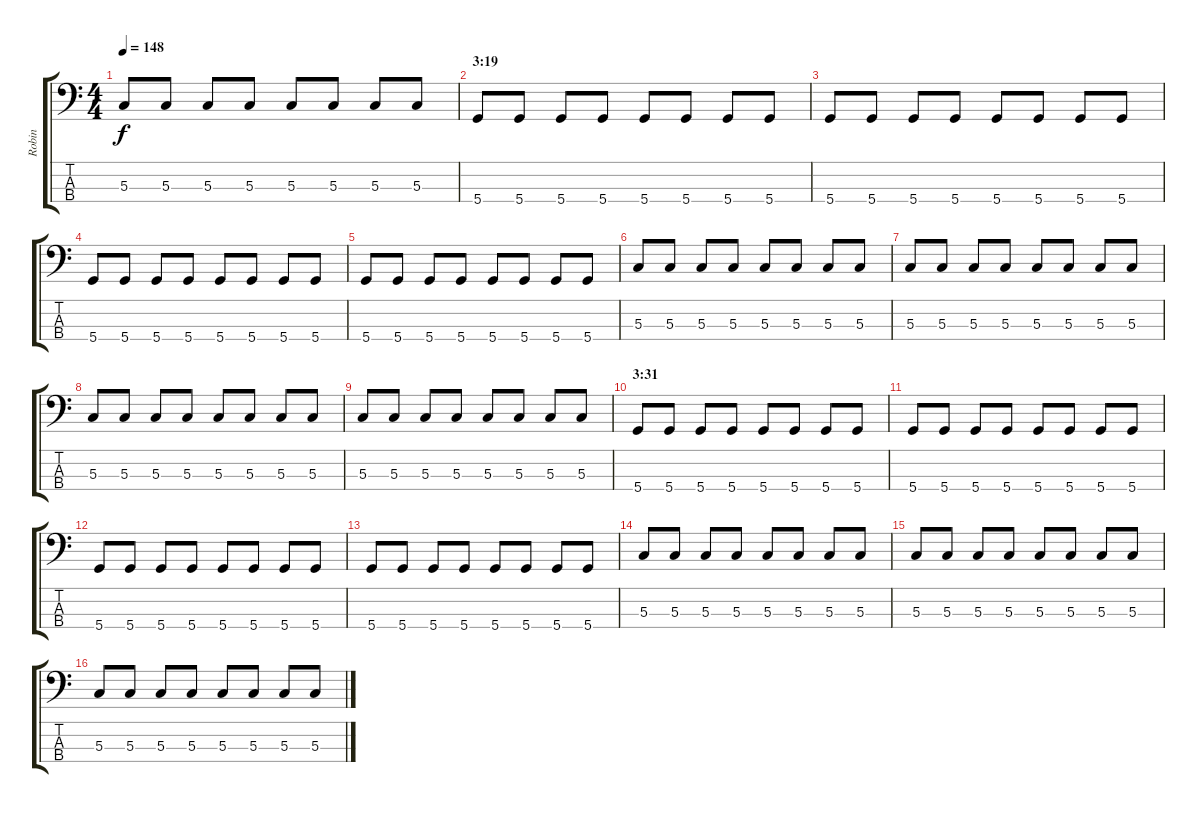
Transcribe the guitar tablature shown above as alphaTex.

\track ("Robin" "Robin") {instrument electricbasspick}
\staff {score tabs}
\tuning (F2 C2 G1 D1) {hide}
\ts (4 4)
\tempo 148
\clef f4
\ks c
5.3.8{dy f} 5.3.8 5.3.8 5.3.8 5.3.8 5.3.8 5.3.8 5.3.8 |
\section ("" "3:19")
5.4.8 5.4.8 5.4.8 5.4.8 5.4.8 5.4.8 5.4.8 5.4.8 |
5.4.8 5.4.8 5.4.8 5.4.8 5.4.8 5.4.8 5.4.8 5.4.8 |
5.4.8 5.4.8 5.4.8 5.4.8 5.4.8 5.4.8 5.4.8 5.4.8 |
5.4.8 5.4.8 5.4.8 5.4.8 5.4.8 5.4.8 5.4.8 5.4.8 |
5.3.8 5.3.8 5.3.8 5.3.8 5.3.8 5.3.8 5.3.8 5.3.8 |
5.3.8 5.3.8 5.3.8 5.3.8 5.3.8 5.3.8 5.3.8 5.3.8 |
5.3.8 5.3.8 5.3.8 5.3.8 5.3.8 5.3.8 5.3.8 5.3.8 |
5.3.8 5.3.8 5.3.8 5.3.8 5.3.8 5.3.8 5.3.8 5.3.8 |
\section ("" "3:31")
5.4.8 5.4.8 5.4.8 5.4.8 5.4.8 5.4.8 5.4.8 5.4.8 |
5.4.8 5.4.8 5.4.8 5.4.8 5.4.8 5.4.8 5.4.8 5.4.8 |
5.4.8 5.4.8 5.4.8 5.4.8 5.4.8 5.4.8 5.4.8 5.4.8 |
5.4.8 5.4.8 5.4.8 5.4.8 5.4.8 5.4.8 5.4.8 5.4.8 |
5.3.8 5.3.8 5.3.8 5.3.8 5.3.8 5.3.8 5.3.8 5.3.8 |
5.3.8 5.3.8 5.3.8 5.3.8 5.3.8 5.3.8 5.3.8 5.3.8 |
5.3.8 5.3.8 5.3.8 5.3.8 5.3.8 5.3.8 5.3.8 5.3.8
